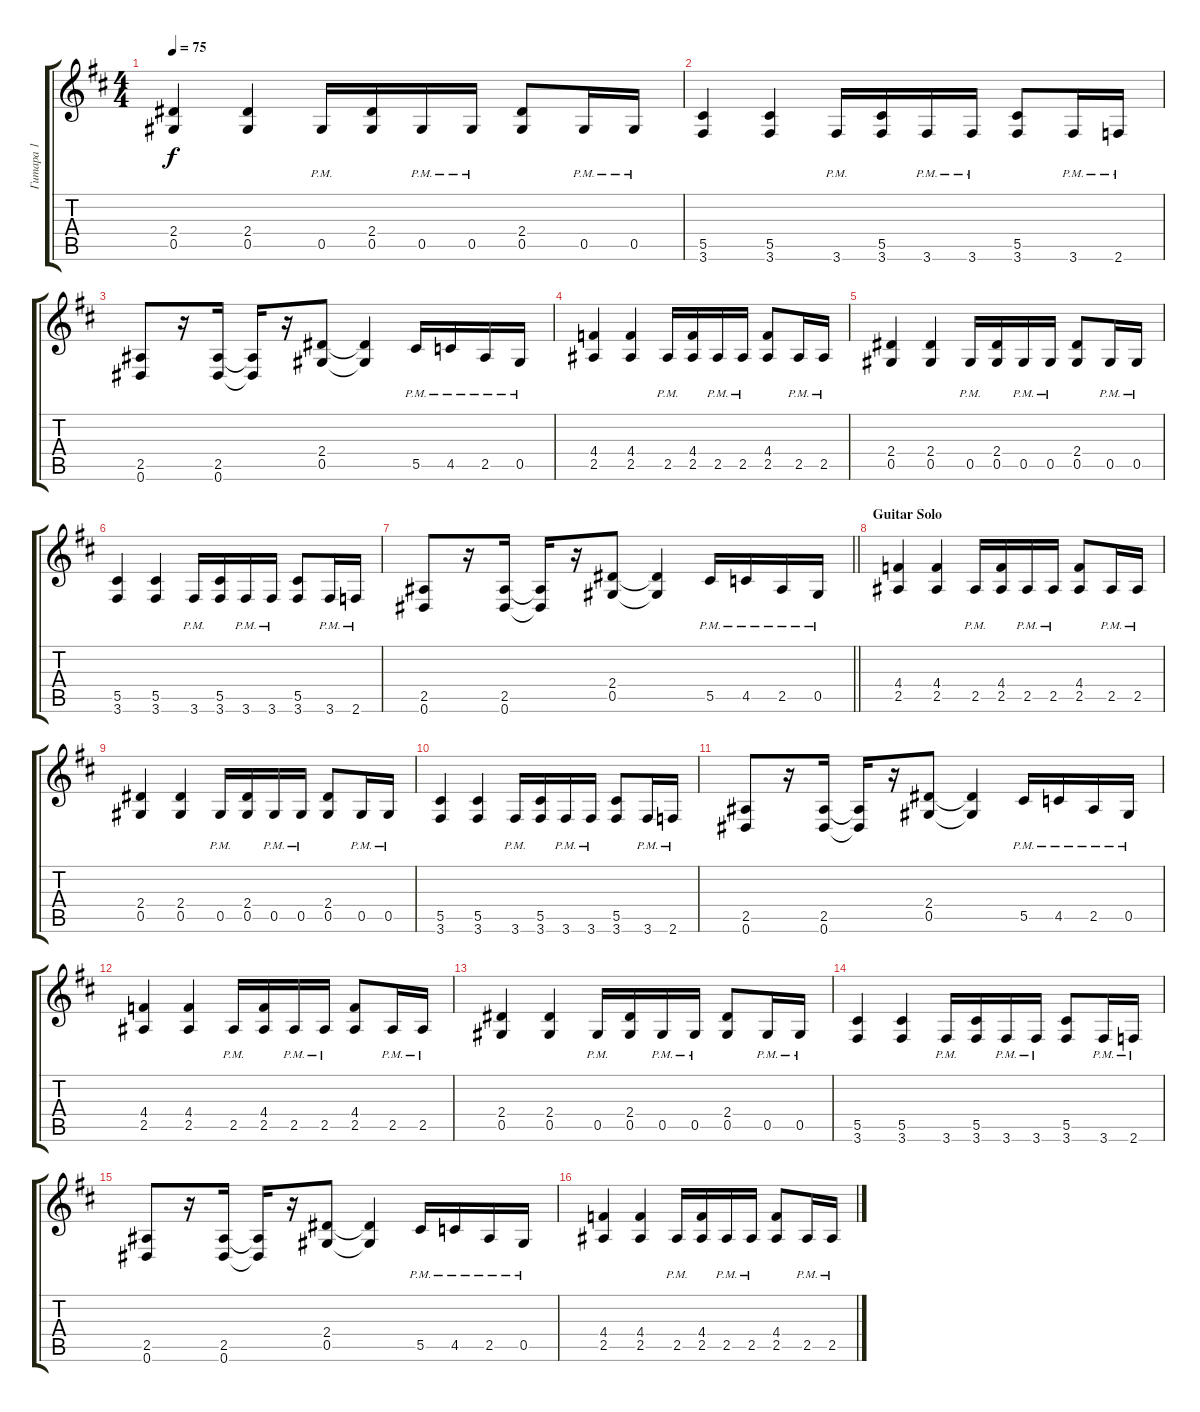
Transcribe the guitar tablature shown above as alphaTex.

\track ("Гитара 1" "Гитара 1") {instrument distortionguitar}
\staff {score tabs}
\tuning (Eb4 Bb3 Gb3 Db3 Ab2 Eb2) {hide}
\ts (4 4)
\tempo 75
\clef g2
\ks bminor
(2.4 0.5).4{dy f} (2.4 0.5).4 0.5{pm}.16 (2.4 0.5).16 0.5{pm}.16 0.5{pm}.16 (2.4 0.5).8 0.5{pm}.16 0.5{pm}.16 |
(5.5 3.6).4 (5.5 3.6).4 3.6{pm}.16 (5.5 3.6).16 3.6{pm}.16 3.6{pm}.16 (5.5 3.6).8{volume 4} 3.6{pm}.16 2.6{pm}.16 |
(2.5 0.6).8 r.16 (2.5 0.6).16 (2.5{t} 0.6{t}).16 r.16 (2.4 0.5).8 (2.4{t} 0.5{t}).4 5.5{pm}.16 4.5{pm}.16 2.5{pm}.16 0.5{pm}.16 |
(4.4 2.5).4 (4.4 2.5).4 2.5{pm}.16 (4.4 2.5).16 2.5{pm}.16 2.5{pm}.16 (4.4 2.5).8 2.5{pm}.16 2.5{pm}.16 |
(2.4 0.5).4 (2.4 0.5).4 0.5{pm}.16 (2.4 0.5).16 0.5{pm}.16 0.5{pm}.16 (2.4 0.5).8 0.5{pm}.16 0.5{pm}.16 |
(5.5 3.6).4 (5.5 3.6).4 3.6{pm}.16 (5.5 3.6).16 3.6{pm}.16 3.6{pm}.16 (5.5 3.6).8 3.6{pm}.16 2.6{pm}.16 |
\barLineRight lightlight
(2.5 0.6).8 r.16 (2.5 0.6).16 (2.5{t} 0.6{t}).16 r.16 (2.4 0.5).8 (2.4{t} 0.5{t}).4 5.5{pm}.16{volume 8} 4.5{pm}.16 2.5{pm}.16 0.5{pm}.16 |
\section ("" "Guitar Solo")
(4.4 2.5).4{volume 8} (4.4 2.5).4 2.5{pm}.16 (4.4 2.5).16 2.5{pm}.16 2.5{pm}.16 (4.4 2.5).8 2.5{pm}.16 2.5{pm}.16 |
(2.4 0.5).4 (2.4 0.5).4 0.5{pm}.16 (2.4 0.5).16 0.5{pm}.16 0.5{pm}.16 (2.4 0.5).8 0.5{pm}.16 0.5{pm}.16 |
(5.5 3.6).4 (5.5 3.6).4 3.6{pm}.16 (5.5 3.6).16 3.6{pm}.16 3.6{pm}.16 (5.5 3.6).8 3.6{pm}.16 2.6{pm}.16 |
(2.5 0.6).8 r.16 (2.5 0.6).16 (2.5{t} 0.6{t}).16 r.16 (2.4 0.5).8 (2.4{t} 0.5{t}).4 5.5{pm}.16 4.5{pm}.16 2.5{pm}.16 0.5{pm}.16 |
(4.4 2.5).4 (4.4 2.5).4 2.5{pm}.16 (4.4 2.5).16 2.5{pm}.16 2.5{pm}.16 (4.4 2.5).8 2.5{pm}.16 2.5{pm}.16 |
(2.4 0.5).4 (2.4 0.5).4 0.5{pm}.16 (2.4 0.5).16 0.5{pm}.16 0.5{pm}.16 (2.4 0.5).8 0.5{pm}.16 0.5{pm}.16 |
(5.5 3.6).4 (5.5 3.6).4 3.6{pm}.16 (5.5 3.6).16 3.6{pm}.16 3.6{pm}.16 (5.5 3.6).8 3.6{pm}.16 2.6{pm}.16 |
(2.5 0.6).8 r.16 (2.5 0.6).16 (2.5{t} 0.6{t}).16 r.16 (2.4 0.5).8 (2.4{t} 0.5{t}).4 5.5{pm}.16 4.5{pm}.16 2.5{pm}.16 0.5{pm}.16 |
(4.4 2.5).4 (4.4 2.5).4 2.5{pm}.16 (4.4 2.5).16 2.5{pm}.16 2.5{pm}.16 (4.4 2.5).8 2.5{pm}.16 2.5{pm}.16
